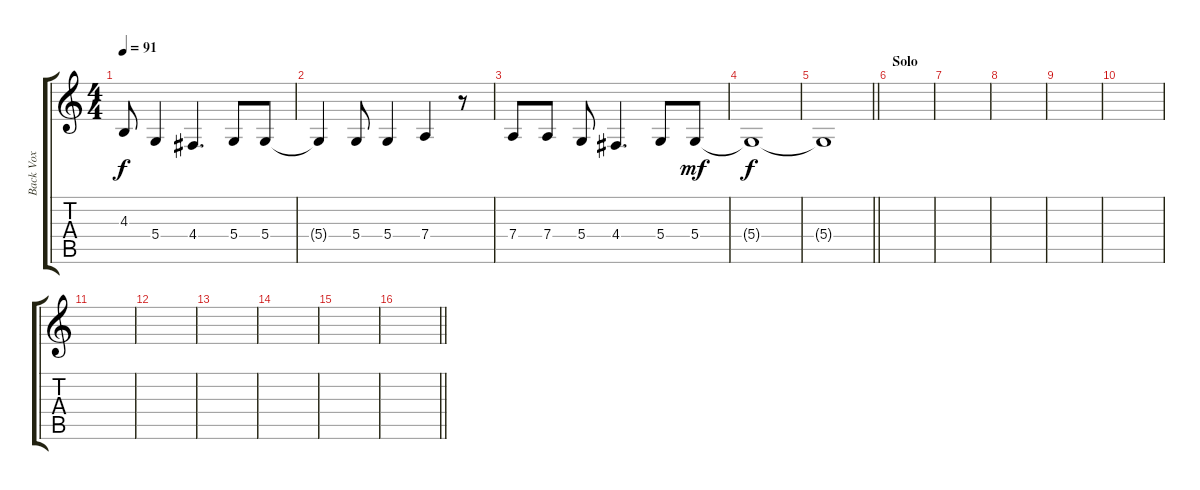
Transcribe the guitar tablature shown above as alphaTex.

\track ("Back Vox" "Back Vox") {instrument oboe}
\staff {score tabs}
\tuning (E4 B3 G3 D3 A2 E2) {hide}
\ts (4 4)
\tempo 91
\clef g2
\ks c
4.3.8{dy f} 5.4.4 4.4.4{d} 5.4.8 5.4.8 |
5.4{t}.4 5.4.8 5.4.4 7.4.4 r.8 |
7.4.8 7.4.8 5.4.8 4.4.4{d} 5.4.8 5.4.8{dy mf} |
5.4{t}.1{dy f} |
\barLineRight lightlight
5.4{t}.1 |
\section ("" "Solo")
|
|
|
|
|
|
|
|
|
|
\barLineRight lightlight
